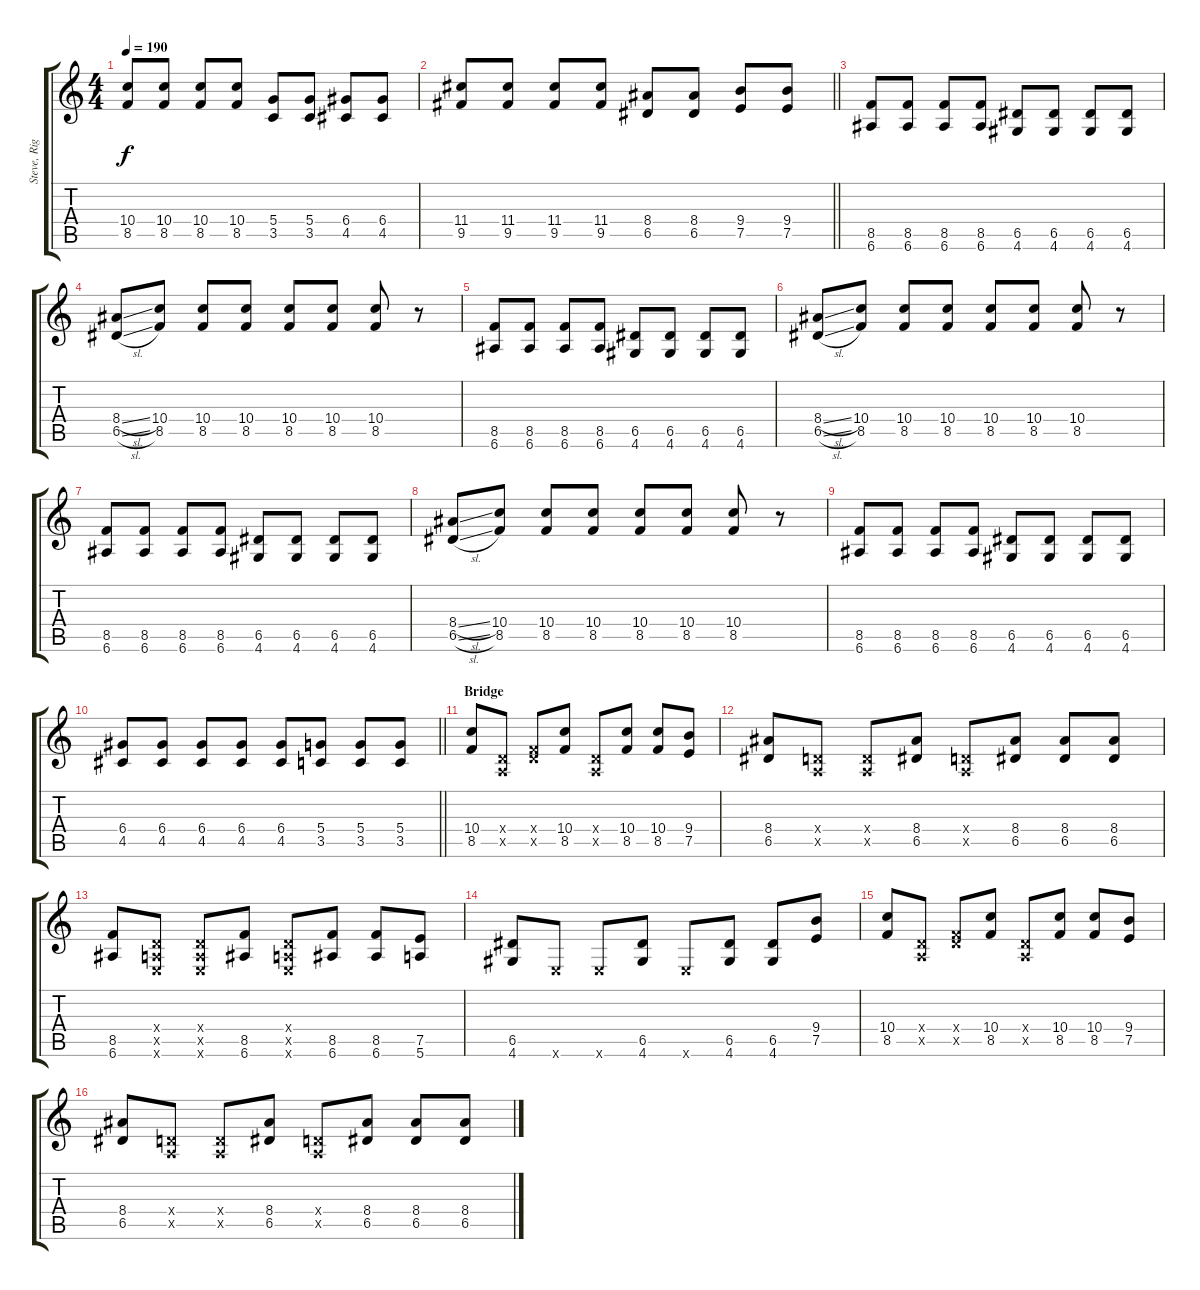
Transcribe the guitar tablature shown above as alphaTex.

\track ("Steve, Righ? Left" "Steve, Rig") {instrument distortionguitar}
\staff {score tabs}
\tuning (E4 B3 G3 D3 A2 E2) {hide}
\ts (4 4)
\tempo 190
\clef g2
\ks c
(10.4 8.5).8{dy f} (10.4 8.5).8 (10.4 8.5).8 (10.4 8.5).8 (5.4 3.5).8 (5.4 3.5).8 (6.4 4.5).8 (6.4 4.5).8 |
\barLineRight lightlight
(11.4 9.5).8 (11.4 9.5).8 (11.4 9.5).8 (11.4 9.5).8 (8.4 6.5).8 (8.4 6.5).8 (9.4 7.5).8 (9.4 7.5).8 |
(8.5 6.6).8 (8.5 6.6).8 (8.5 6.6).8 (8.5 6.6).8 (6.5 4.6).8 (6.5 4.6).8 (6.5 4.6).8 (6.5 4.6).8 |
(8.4{sl} 6.5{sl}).8 (10.4 8.5).8 (10.4 8.5).8 (10.4 8.5).8 (10.4 8.5).8 (10.4 8.5).8 (10.4 8.5).8 r.8 |
(8.5 6.6).8 (8.5 6.6).8 (8.5 6.6).8 (8.5 6.6).8 (6.5 4.6).8 (6.5 4.6).8 (6.5 4.6).8 (6.5 4.6).8 |
(8.4{sl} 6.5{sl}).8 (10.4 8.5).8 (10.4 8.5).8 (10.4 8.5).8 (10.4 8.5).8 (10.4 8.5).8 (10.4 8.5).8 r.8 |
(8.5 6.6).8 (8.5 6.6).8 (8.5 6.6).8 (8.5 6.6).8 (6.5 4.6).8 (6.5 4.6).8 (6.5 4.6).8 (6.5 4.6).8 |
(8.4{sl} 6.5{sl}).8 (10.4 8.5).8 (10.4 8.5).8 (10.4 8.5).8 (10.4 8.5).8 (10.4 8.5).8 (10.4 8.5).8 r.8 |
(8.5 6.6).8 (8.5 6.6).8 (8.5 6.6).8 (8.5 6.6).8 (6.5 4.6).8 (6.5 4.6).8 (6.5 4.6).8 (6.5 4.6).8 |
\barLineRight lightlight
(6.4 4.5).8 (6.4 4.5).8 (6.4 4.5).8 (6.4 4.5).8 (6.4 4.5).8 (5.4 3.5).8 (5.4 3.5).8 (5.4 3.5).8 |
\section ("" "Bridge")
(10.4 8.5).8 (0.4{x} 0.5{x}).8 (0.4{x} 8.5{x}).8 (10.4 8.5).8 (0.4{x} 0.5{x}).8 (10.4 8.5).8 (10.4 8.5).8 (9.4 7.5).8 |
(8.4 6.5).8 (0.4{x} 0.5{x}).8 (0.4{x} 0.5{x}).8 (8.4 6.5).8 (0.4{x} 0.5{x}).8 (8.4 6.5).8 (8.4 6.5).8 (8.4 6.5).8 |
(8.5 6.6).8 (0.4{x} 0.5{x} 0.6{x}).8 (0.4{x} 0.5{x} 0.6{x}).8 (8.5 6.6).8 (0.4{x} 0.5{x} 0.6{x}).8 (8.5 6.6).8 (8.5 6.6).8 (7.5 5.6).8 |
(6.5 4.6).8 0.6{x}.8 0.6{x}.8 (6.5 4.6).8 0.6{x}.8 (6.5 4.6).8 (6.5 4.6).8 (9.4 7.5).8 |
(10.4 8.5).8 (0.4{x} 0.5{x}).8 (0.4{x} 8.5{x}).8 (10.4 8.5).8 (0.4{x} 0.5{x}).8 (10.4 8.5).8 (10.4 8.5).8 (9.4 7.5).8 |
(8.4 6.5).8 (0.4{x} 0.5{x}).8 (0.4{x} 0.5{x}).8 (8.4 6.5).8 (0.4{x} 0.5{x}).8 (8.4 6.5).8 (8.4 6.5).8 (8.4 6.5).8
